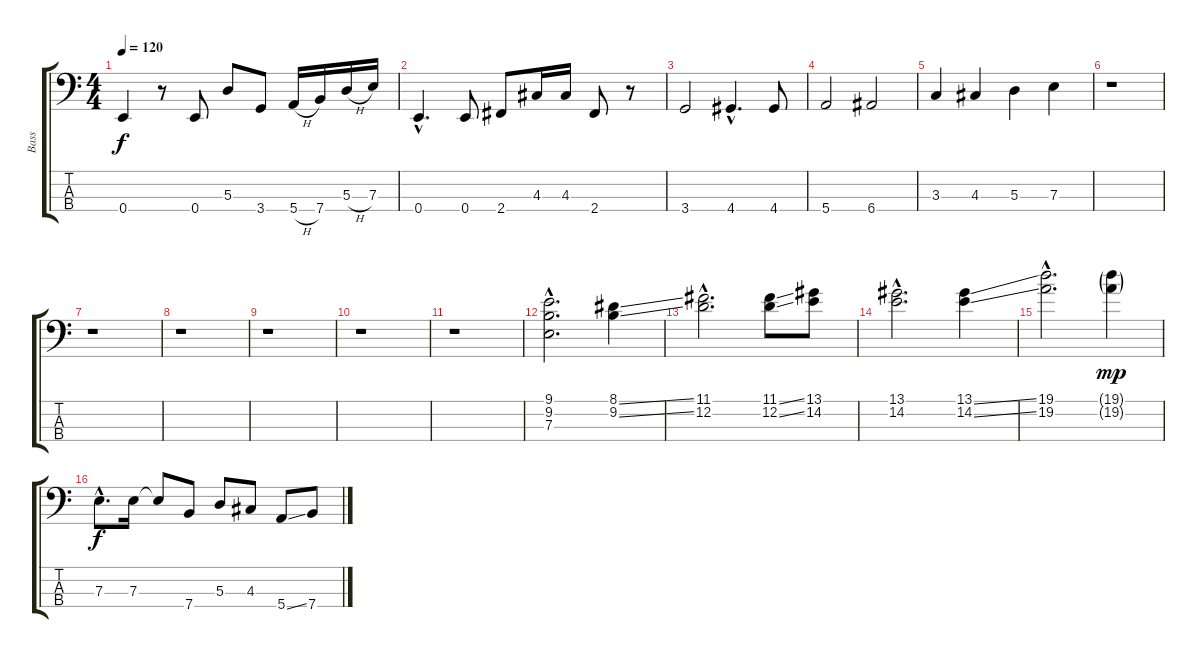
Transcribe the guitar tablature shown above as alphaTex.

\track ("Bass" "Bass") {instrument electricbasspick}
\staff {score tabs}
\tuning (G2 D2 A1 E1) {hide}
\ts (4 4)
\tempo 120
\clef f4
\ks c
0.4.4{dy f} r.8 0.4.8 5.3.8 3.4.8 5.4{h}.16 7.4.16 5.3{h}.16 7.3.16 |
0.4{hac}.4{d} 0.4.8 2.4.8 4.3.16 4.3.16 2.4.8 r.8 |
3.4.2 4.4{hac}.4{d} 4.4.8 |
5.4.2 6.4.2 |
3.3.4 4.3.4 5.3.4 7.3.4 |
r.1 |
r.1 |
r.1 |
r.1 |
r.1 |
r.1 |
(9.1{hac} 9.2{hac} 7.3{hac}).2{d} (8.1{ss} 9.2{ss}).4 |
(11.1{hac} 12.2{hac}).2{d} (11.1{ss} 12.2{ss}).8 (13.1 14.2).8 |
(13.1{hac} 14.2{hac}).2{d} (13.1{ss} 14.2{ss}).4 |
(19.1{hac} 19.2{hac}).2{d} (19.1{g} 19.2{g}).4{dy mp} |
7.3{hac}.8{d dy f} 7.3.16 7.3{t}.8 7.4.8 5.3.8 4.3.8 5.4{ss}.8 7.4.8
